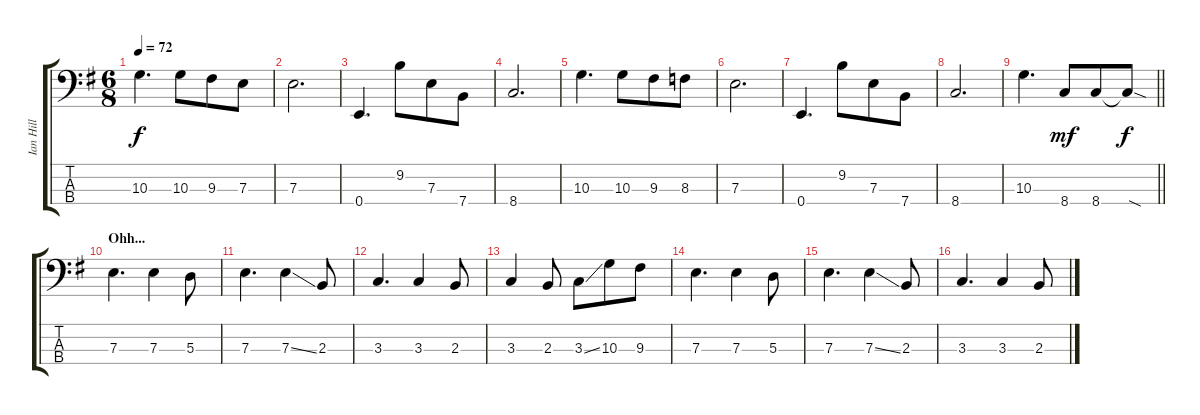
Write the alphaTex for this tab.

\track ("Ian Hill" "Ian Hill") {instrument electricbassfinger}
\staff {score tabs}
\tuning (G2 D2 A1 E1) {hide}
\ts (6 8)
\tempo 72
\clef f4
\ks eminor
10.3.4{d dy f} 10.3.8 9.3.8 7.3.8 |
7.3.2{d} |
0.4.4{d} 9.2.8 7.3.8 7.4.8 |
8.4.2{d} |
10.3.4{d} 10.3.8 9.3.8 8.3.8 |
7.3.2{d} |
0.4.4{d} 9.2.8 7.3.8 7.4.8 |
8.4.2{d} |
\barLineRight lightlight
10.3.4{d} 8.4.8{dy mf} 8.4.8 8.4{sod t}.8{dy f} |
\section ("" "Ohh...")
7.3.4{d instrument electricbasspick} 7.3.4 5.3.8 |
7.3.4{d} 7.3{ss}.4 2.3.8 |
3.3.4{d} 3.3.4 2.3.8 |
3.3.4 2.3.8 3.3{ss}.8 10.3.8 9.3.8 |
7.3.4{d} 7.3.4 5.3.8 |
7.3.4{d} 7.3{ss}.4 2.3.8 |
3.3.4{d} 3.3.4 2.3.8
